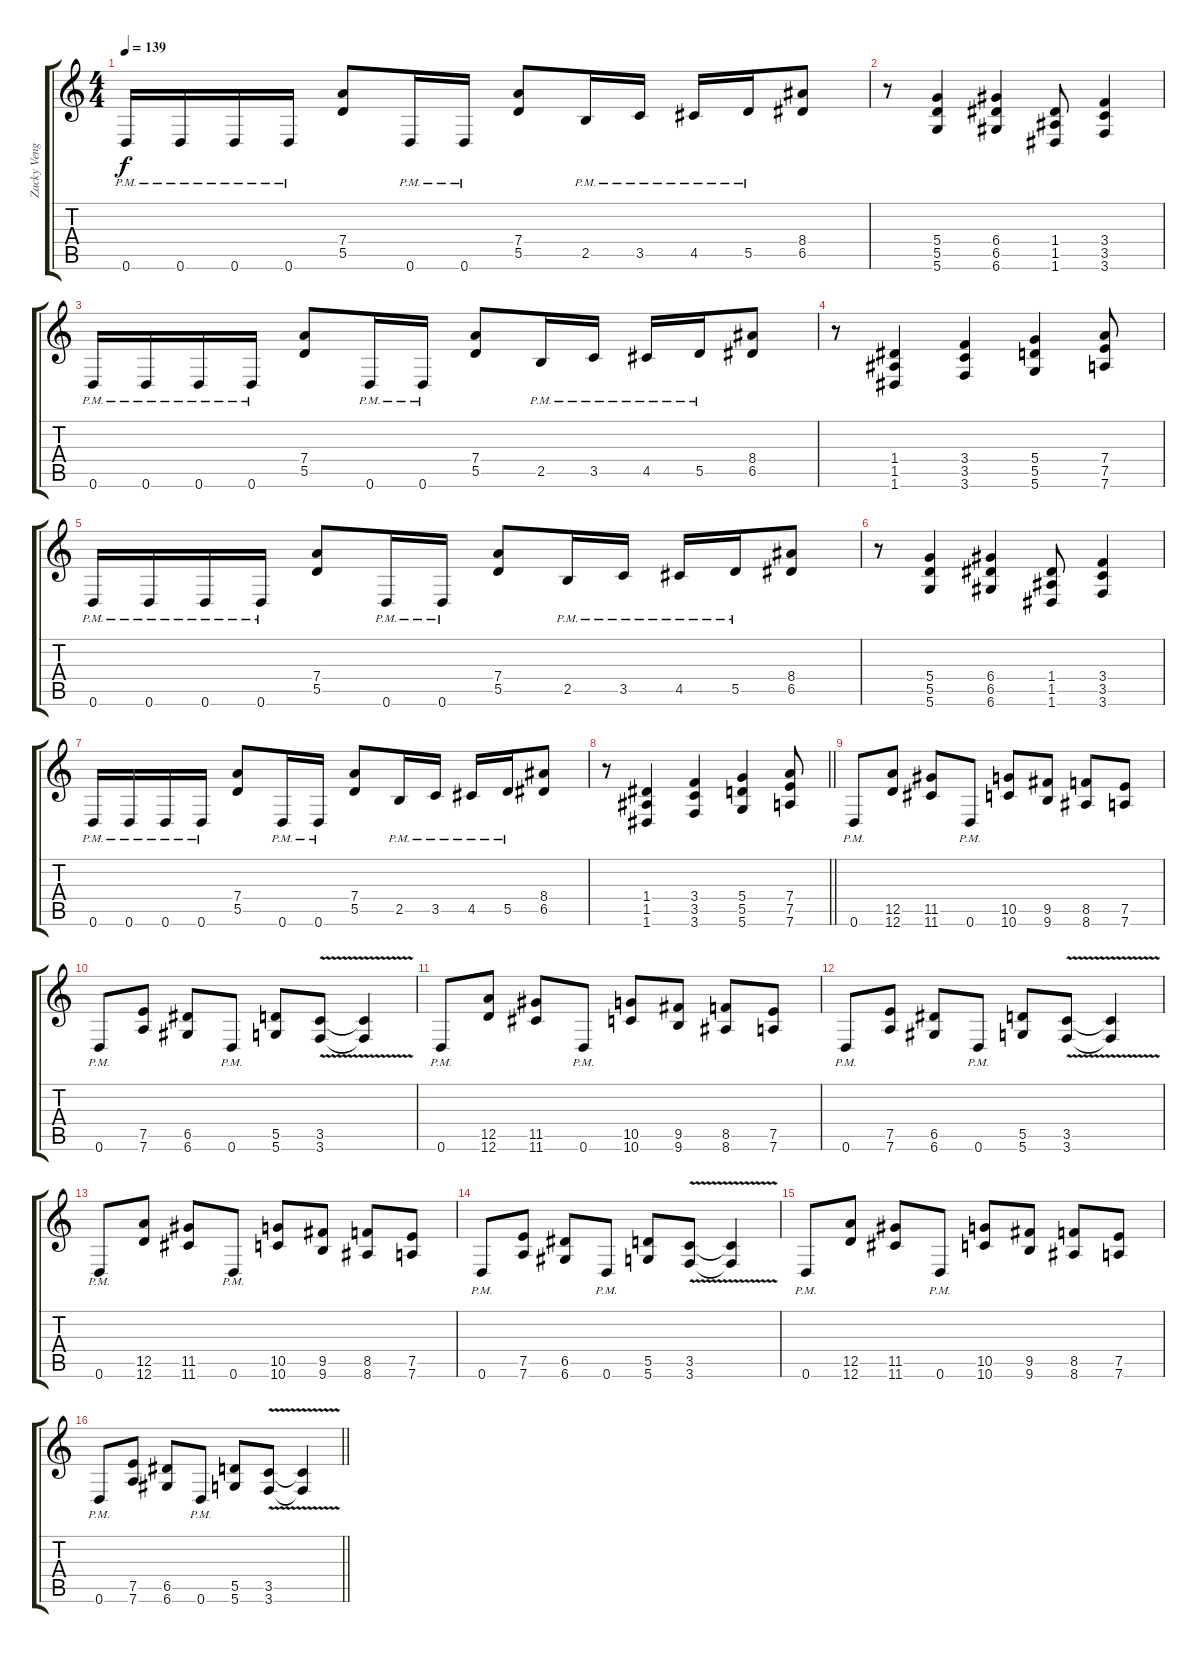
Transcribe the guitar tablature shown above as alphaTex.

\track ("Zacky Vengeance" "Zacky Veng") {instrument distortionguitar}
\staff {score tabs}
\tuning (E4 B3 G3 D3 A2 D2) {hide}
\ts (4 4)
\tempo 139
\clef g2
\ks c
0.6{pm}.16{dy f} 0.6{pm}.16 0.6{pm}.16 0.6{pm}.16 (7.4 5.5).8 0.6{pm}.16 0.6{pm}.16 (7.4 5.5).8 2.5{pm}.16 3.5{pm}.16 4.5{pm}.16 5.5{pm}.16 (8.4 6.5).8 |
r.8 (5.4 5.5 5.6).4 (6.4 6.5 6.6).4 (1.4 1.5 1.6).8 (3.4 3.5 3.6).4 |
0.6{pm}.16 0.6{pm}.16 0.6{pm}.16 0.6{pm}.16 (7.4 5.5).8 0.6{pm}.16 0.6{pm}.16 (7.4 5.5).8 2.5{pm}.16 3.5{pm}.16 4.5{pm}.16 5.5{pm}.16 (8.4 6.5).8 |
r.8 (1.4 1.5 1.6).4 (3.4 3.5 3.6).4 (5.4 5.5 5.6).4 (7.4 7.5 7.6).8 |
0.6{pm}.16 0.6{pm}.16 0.6{pm}.16 0.6{pm}.16 (7.4 5.5).8 0.6{pm}.16 0.6{pm}.16 (7.4 5.5).8 2.5{pm}.16 3.5{pm}.16 4.5{pm}.16 5.5{pm}.16 (8.4 6.5).8 |
r.8 (5.4 5.5 5.6).4 (6.4 6.5 6.6).4 (1.4 1.5 1.6).8 (3.4 3.5 3.6).4 |
0.6{pm}.16 0.6{pm}.16 0.6{pm}.16 0.6{pm}.16 (7.4 5.5).8 0.6{pm}.16 0.6{pm}.16 (7.4 5.5).8 2.5{pm}.16 3.5{pm}.16 4.5{pm}.16 5.5{pm}.16 (8.4 6.5).8 |
\barLineRight lightlight
r.8 (1.4 1.5 1.6).4 (3.4 3.5 3.6).4 (5.4 5.5 5.6).4 (7.4 7.5 7.6).8 |
\section ("" " ")
0.6{pm}.8 (12.5 12.6).8 (11.5 11.6).8 0.6{pm}.8 (10.5 10.6).8 (9.5 9.6).8 (8.5 8.6).8 (7.5 7.6).8 |
0.6{pm}.8 (7.5 7.6).8 (6.5 6.6).8 0.6{pm}.8 (5.5 5.6).8 (3.5{v} 3.6{v}).8 (3.5{t} 3.6{t}).4 |
0.6{pm}.8 (12.5 12.6).8 (11.5 11.6).8 0.6{pm}.8 (10.5 10.6).8 (9.5 9.6).8 (8.5 8.6).8 (7.5 7.6).8 |
0.6{pm}.8 (7.5 7.6).8 (6.5 6.6).8 0.6{pm}.8 (5.5 5.6).8 (3.5{v} 3.6{v}).8 (3.5{t} 3.6{t}).4 |
0.6{pm}.8 (12.5 12.6).8 (11.5 11.6).8 0.6{pm}.8 (10.5 10.6).8 (9.5 9.6).8 (8.5 8.6).8 (7.5 7.6).8 |
0.6{pm}.8 (7.5 7.6).8 (6.5 6.6).8 0.6{pm}.8 (5.5 5.6).8 (3.5{v} 3.6{v}).8 (3.5{t} 3.6{t}).4 |
0.6{pm}.8 (12.5 12.6).8 (11.5 11.6).8 0.6{pm}.8 (10.5 10.6).8 (9.5 9.6).8 (8.5 8.6).8 (7.5 7.6).8 |
\barLineRight lightlight
0.6{pm}.8 (7.5 7.6).8 (6.5 6.6).8 0.6{pm}.8 (5.5 5.6).8 (3.5{v} 3.6{v}).8 (3.5{t} 3.6{t}).4
